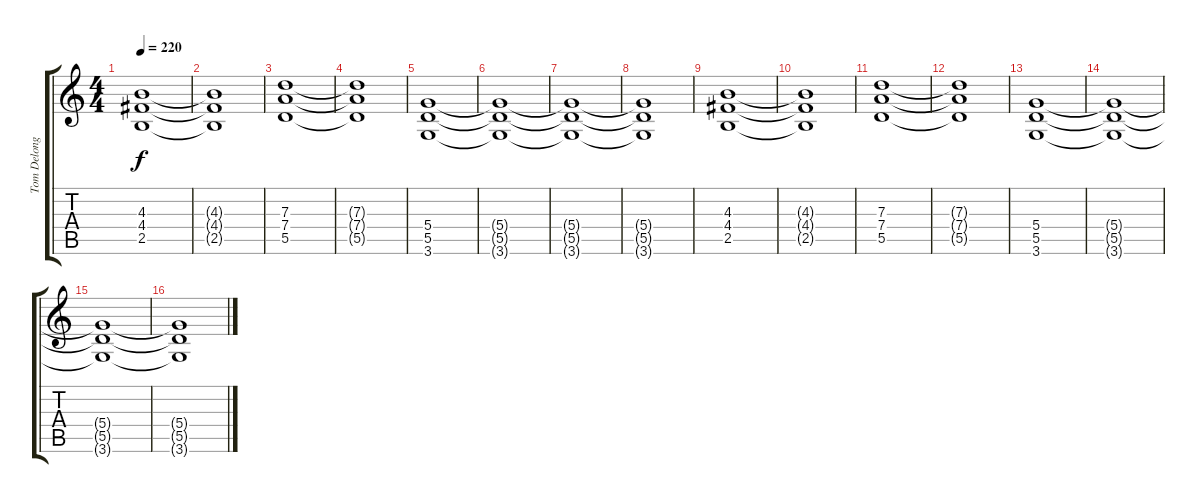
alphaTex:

\track ("Tom Delonge" "Tom Delong") {instrument distortionguitar}
\staff {score tabs}
\tuning (E4 B3 G3 D3 A2 E2) {hide}
\ts (4 4)
\tempo 220
\clef g2
\ks c
(4.3 4.4 2.5).1{dy f} |
(4.3{t} 4.4{t} 2.5{t}).1 |
(7.3 7.4 5.5).1 |
(7.3{t} 7.4{t} 5.5{t}).1 |
(5.4 5.5 3.6).1 |
(5.4{t} 5.5{t} 3.6{t}).1 |
(5.4{t} 5.5{t} 3.6{t}).1 |
(5.4{t} 5.5{t} 3.6{t}).1 |
(4.3 4.4 2.5).1 |
(4.3{t} 4.4{t} 2.5{t}).1 |
(7.3 7.4 5.5).1 |
(7.3{t} 7.4{t} 5.5{t}).1 |
(5.4 5.5 3.6).1 |
(5.4{t} 5.5{t} 3.6{t}).1 |
(5.4{t} 5.5{t} 3.6{t}).1 |
(5.4{t} 5.5{t} 3.6{t}).1
